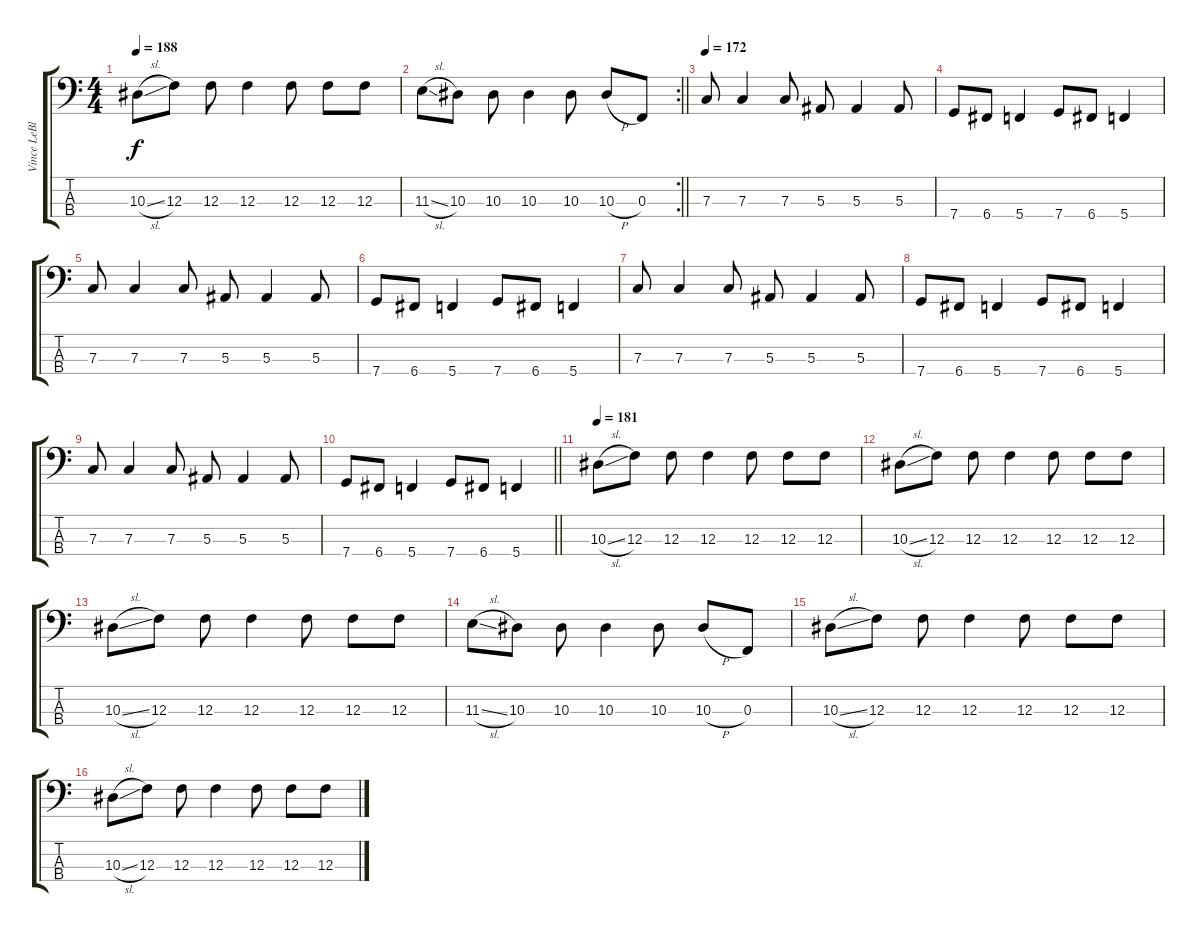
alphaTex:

\track ("Vince LeBlanc" "Vince LeBl") {instrument electricbasspick}
\staff {score tabs}
\tuning (Eb2 Bb1 F1 C1) {hide}
\ts (4 4)
\tempo 188
\clef f4
\ks c
10.3{sl}.8{dy f} 12.3.8 12.3.8 12.3.4 12.3.8 12.3.8 12.3.8 |
\rc 2
\barLineRight lightlight
11.3{sl}.8 10.3.8 10.3.8 10.3.4 10.3.8 10.3{h}.8 0.3.8 |
\section ("" "")
\tempo 172
7.3.8 7.3.4 7.3.8 5.3.8 5.3.4 5.3.8 |
7.4.8 6.4.8 5.4.4 7.4.8 6.4.8 5.4.4 |
7.3.8 7.3.4 7.3.8 5.3.8 5.3.4 5.3.8 |
7.4.8 6.4.8 5.4.4 7.4.8 6.4.8 5.4.4 |
7.3.8 7.3.4 7.3.8 5.3.8 5.3.4 5.3.8 |
7.4.8 6.4.8 5.4.4 7.4.8 6.4.8 5.4.4 |
7.3.8 7.3.4 7.3.8 5.3.8 5.3.4 5.3.8 |
\barLineRight lightlight
7.4.8 6.4.8 5.4.4 7.4.8 6.4.8 5.4.4 |
\section ("" "")
\tempo 181
10.3{sl}.8 12.3.8 12.3.8 12.3.4 12.3.8 12.3.8 12.3.8 |
10.3{sl}.8 12.3.8 12.3.8 12.3.4 12.3.8 12.3.8 12.3.8 |
10.3{sl}.8 12.3.8 12.3.8 12.3.4 12.3.8 12.3.8 12.3.8 |
11.3{sl}.8 10.3.8 10.3.8 10.3.4 10.3.8 10.3{h}.8 0.3.8 |
10.3{sl}.8 12.3.8 12.3.8 12.3.4 12.3.8 12.3.8 12.3.8 |
10.3{sl}.8 12.3.8 12.3.8 12.3.4 12.3.8 12.3.8 12.3.8
